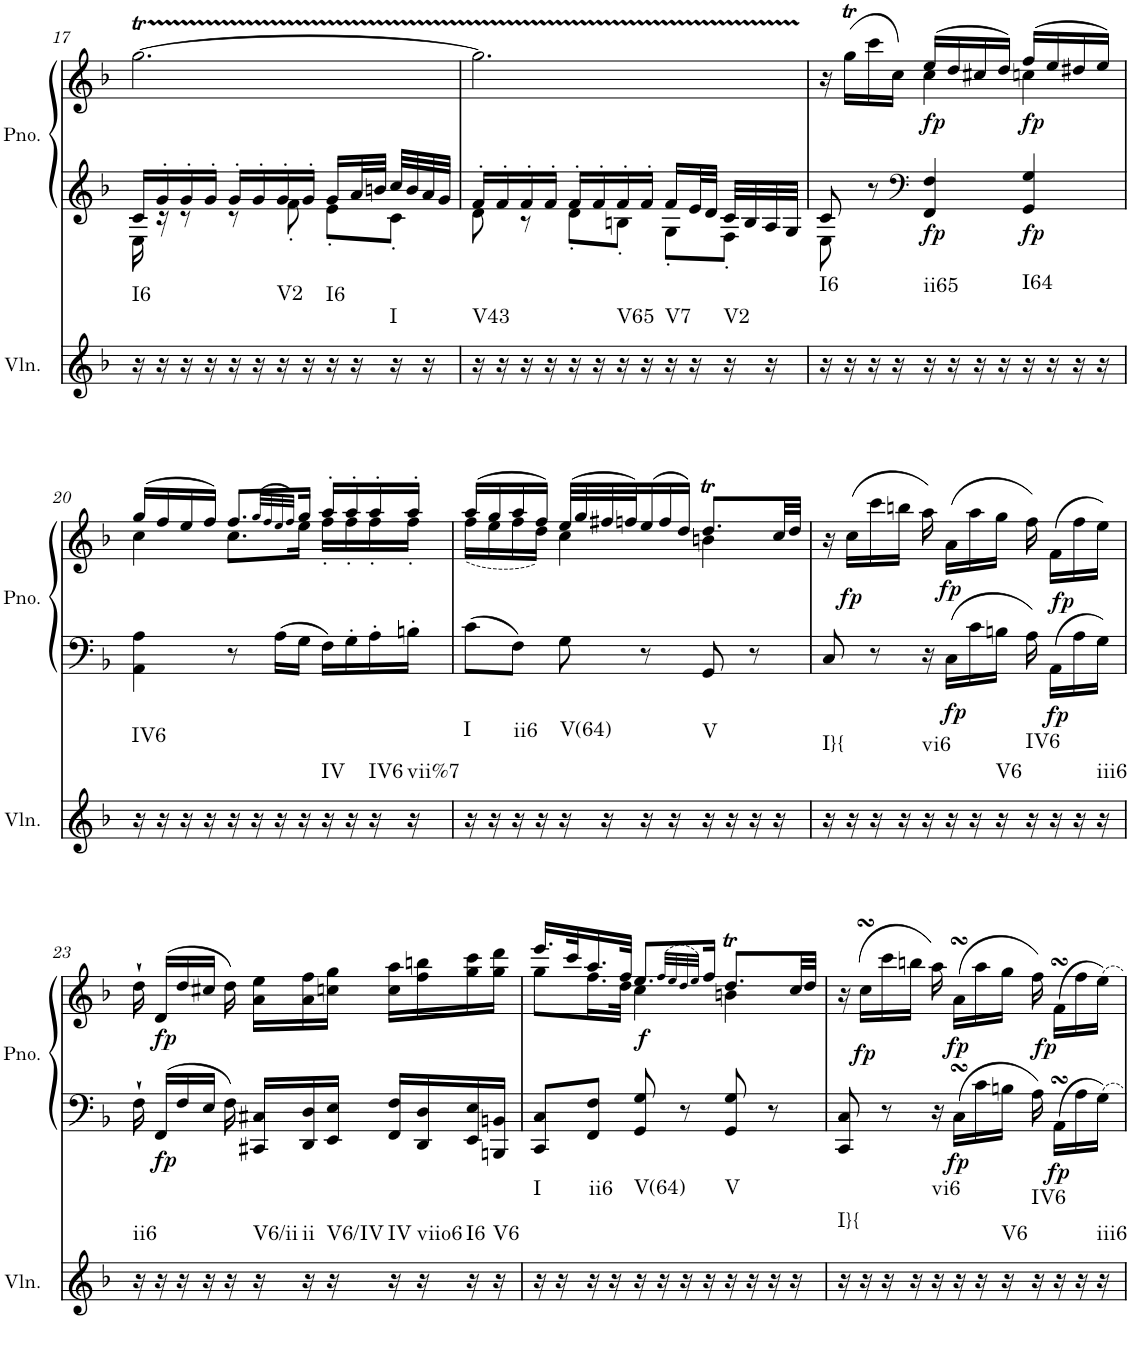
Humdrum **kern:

**kern	**harte	**kern	**kern	**dynam
*part2	*part2	*part1	*part1	*part1
*staff3	*	*staff2	*staff1	*staff1/2
*I"Violin	*	*I"Piano	*	*
*I'Vln.	*	*I'Pno.	*	*
!!LO:PB:g=z
*clefG2	*	*clefG2	*clefG2	*
*k[b-]	*	*k[b-]	*k[b-]	*
*M3/4	*	*M3/4	*M3/4	*
=17	=17	=17	=17	=17
*	*	*^	*	*
!	!LO:H:kt=I6	!	!	!	!
16r	N	16c/LL	16E\	[2.ggT\	.
16r	.	16g'/	16r	.	.
16r	.	16g'/	8r	.	.
16r	.	16g'/JJ	.	.	.
16r	.	16g'/LL	8r	.	.
16r	.	16g'/	.	.	.
!	!LO:H:kt=V2	!	!	!	!
16r	N	16g'/	8f'\	.	.
16r	.	16g'/JJ	.	.	.
!	!LO:H:kt=I6	!	!	!	!
16r	N	16g/LL	8e'\L	.	.
16r	.	32a/L	.	.	.
.	.	32bn/JJJ	.	.	.
!	!LO:H:kt=I	!	!	!	!
16r	N	32cc/LLL	8c'\J	.	.
.	.	32b/	.	.	.
16r	.	32a/	.	.	.
.	.	32g/JJJ	.	.	.
=18	=18	=18	=18	=18	=18
!	!LO:H:kt=V43	!	!	!	!
16r	N	16f'/LL	8d\	2.ggTTT\]	.
16r	.	16f'/	.	.	.
16r	.	16f'/	8r	.	.
16r	.	16f'/JJ	.	.	.
16r	.	16f'/LL	8d'\L	.	.
16r	.	16f'/	.	.	.
!	!LO:H:kt=V65	!	!	!	!
16r	N	16f'/	8Bn'\J	.	.
16r	.	16f'/JJ	.	.	.
!	!LO:H:kt=V7	!	!	!	!
16r	N	16f/LL	8G'\L	.	.
16r	.	32e/L	.	.	.
.	.	32d/JJJ	.	.	.
!	!LO:H:kt=V2	!	!	!	!
16r	N	32c/LLL	8F'\J	.	.
.	.	32B/	.	.	.
16r	.	32A/	.	.	.
.	.	32G/JJJ	.	.	.
=19	=19	=19	=19	=19	=19
*	*	*	*	*^	*
!	!LO:H:kt=I6	!	!	!	!	!
16r	N	8c/	8E\	16r	4ryy	.
16r	.	.	.	(>16ggT\LL	.	.
16r	.	8r	2ryy	16ccc\	.	.
16r	.	.	.	16cc\JJ)	.	.
*	*	*clefF4	*	*	*	*
!	!	!	!	!	!	!LO:DY:b=2
!	!LO:H:kt=ii65	!	!	!	!	!LO:DY:n=1:b
16r	N	4FF/ 4F/	.	(16ee/LL	4cc\	fp fp
16r	.	.	.	16dd/	.	.
16r	.	.	.	16cc#X/	.	.
16r	.	.	.	16dd/JJ)	.	.
!	!	!	!	!	!	!LO:DY:n=2:b=2
!	!LO:H:kt=I64	!	!	!	!	!LO:DY:n=3:b
16r	N	4GG/ 4G/	.	(16ff/LL	4ccn\	fp fp
16r	.	.	.	16ee/	.	.
16r	.	.	8ryy	16dd#X/	.	.
16r	.	.	.	16ee/JJ)	.	.
*	*	*v	*v	*	*	*
!!LO:LB:g=z	!!
=20	=20	=20	=20	=20	=20
!	!LO:H:kt=IV6	!	!	!	!
16r	N	4AA\ 4A\	(16gg/LL	4cc\	.
16r	.	.	16ff/	.	.
16r	.	.	16ee/	.	.
16r	.	.	16ff/JJ)	.	.
16r	.	8r	8.ff/L	8.cc\L	.
16r	.	.	.	.	.
16r	.	16A\LL	.	.	.
.	.	.	(32qgg/LLL	.	.
.	.	.	32qff/	.	.
.	.	.	32qee/	.	.
.	.	.	32qff/JJJ)	.	.
16r	.	16G\JJ	16gg/Jk	16ee\Jk	.
!	!LO:H:kt=IV	!	!	!	!
16r	N	16F\LL	16aa'/LL	16ff'\LL	.
16r	.	16G'\	16aa'/	16ff'\	.
!	!LO:H:kt=IV6	!	!	!	!
16r	N	16A'\	16aa'/	16ff'\	.
!	!LO:H:kt=vii%7	!	!	!	!
16r	N	16Bn'\JJ	16aa'/JJ	16ff'\JJ	.
=21	=21	=21	=21	=21	=21
!	!LO:H:kt=I	!	!	!	!
16r	N	8c\L	(16aa/LL	(16ff\LL	.
16r	.	.	16gg/	16ee\	.
!	!LO:H:kt=ii6	!	!	!	!
16r	N	8F\J	16aa/	16ff\	.
16r	.	.	16ff/JJ)	16dd\JJ)	.
!	!LO:H:kt=V(64)	!	!	!	!
16r	N	8G\	(32ee/LLL	4cc\	.
.	.	.	32gg/	.	.
16r	.	.	32ff#X/	.	.
.	.	.	32ffn/J)	.	.
16r	.	8r	(24ee/	.	.
.	.	.	24ff/	.	.
16r	.	.	.	.	.
.	.	.	24dd/JJ)	.	.
!	!LO:H:kt=V	!	!	!	!
16r	N	8GG/	8.ddT/L	4bn\	.
16r	.	.	.	.	.
16r	.	8r	.	.	.
16r	.	.	32cc/LL	.	.
.	.	.	32dd/JJJ	.	.
*	*	*	*v	*v	*
=22	=22	=22	=22	=22
!	!LO:H:kt=I}{	!	!	!
16r	N	8C/	16r	.
!	!	!	!	!LO:DY:b
16r	.	.	(16cc\LL	fp
16r	.	8r	16ccc\	.
16r	.	.	16bbn\JJ	.
!	!LO:H:kt=vi6	!	!	!
16r	N	16r	16aa\)	.
!	!	!	!	!LO:DY:b
16r	.	16C\LL	(16a\LL	fp
!	!	!	!	!LO:DY:b=2
16r	.	16c\	16aa\	fp
!	!LO:H:kt=V6	!	!	!
16r	N	16Bn\JJ	16gg\JJ	.
!	!LO:H:kt=IV6	!	!	!
16r	N	16A\	16ff\)	.
!	!	!	!	!LO:DY:b=2
!	!	!	!	!LO:DY:n=1:a=2
16r	.	16AA\LL	(16f\LL	fp fp
16r	.	16A\	16ff\	.
!	!LO:H:kt=iii6	!	!	!
16r	N	16G\JJ	16ee\JJ)	.
!!LO:LB:g=z
=23	=23	=23	=23	=23
!	!LO:H:kt=ii6	!	!	!
16r	N	16F`\	16dd`\	.
!	!	!	!	!LO:DY:b=2
!	!	!	!	!LO:DY:n=1:b
16r	.	16FF/LL	(16d/LL	fp fp
16r	.	16F/	16dd/	.
16r	.	16E/JJ	16cc#X/JJ	.
16r	.	16F\	16dd\)	.
!	!LO:H:kt=V6/ii	!	!	!
16r	N	16CC#X/ 16C#X/LL	16a\ 16ee\LL	.
!	!LO:H:kt=ii	!	!	!
16r	N	16DD/ 16D/	16a\ 16ff\	.
!	!LO:H:kt=V6/IV	!	!	!
16r	N	16EE/ 16E/JJ	16ccn\ 16gg\JJ	.
!	!LO:H:kt=IV	!	!	!
16r	N	16FF/ 16F/LL	16cc\ 16aa\LL	.
!	!LO:H:kt=viio6	!	!	!
16r	N	16DD/ 16D/	16ff\ 16bbn\	.
!	!LO:H:kt=I6	!	!	!
16r	N	16EE/ 16E/	16gg\ 16ccc\	.
!	!LO:H:kt=V6	!	!	!
16r	N	16BBBn/ 16BBn/JJ	16gg\ 16ddd\JJ	.
=24	=24	=24	=24	=24
*	*	*	*^	*
!	!LO:H:kt=I	!	!	!	!
16r	N	8CC/ 8C/L	16.eee/LL	8gg\L	.
16r	.	.	.	.	.
.	.	.	32ccc/K	.	.
!	!LO:H:kt=ii6	!	!	!	!
16r	N	8FF/ 8F/J	16.aa/	16.ff\L	.
16r	.	.	.	.	.
.	.	.	32ff/JJk	32dd\JJk	.
!	!LO:H:kt=V(64)	!	!	!	!LO:DY:b
16r	N	8GG/ 8G/	8.ee/L	4cc\	f
16r	.	.	.	.	.
16r	.	8r	.	.	.
.	.	.	(32qff/LLL	.	.
.	.	.	32qee/	.	.
.	.	.	32qdd/	.	.
.	.	.	32qee/JJJ)	.	.
16r	.	.	16ff/Jk	.	.
!	!LO:H:kt=V	!	!	!	!
16r	N	8GG/ 8G/	8.ddT/L	4bn\	.
16r	.	.	.	.	.
16r	.	8r	.	.	.
16r	.	.	32cc/LL	.	.
.	.	.	32dd/JJJ	.	.
*	*	*	*v	*v	*
=25	=25	=25	=25	=25
!	!LO:H:kt=I}{	!	!	!
16r	N	8CC/ 8C/	16r	.
!	!	!	!	!LO:DY:b
16r	.	.	(16ccsSSS\LL	fp
16r	.	8r	16ccc\	.
16r	.	.	16bbn\JJ	.
!	!LO:H:kt=vi6	!	!	!
16r	N	16r	16aa\)	.
!	!	!	!	!LO:DY:b=2
!	!	!	!	!LO:DY:n=1:b
16r	.	16CsSSS\LL	(16asSsS\LL	fp fp
16r	.	16c\	16aa\	.
!	!LO:H:kt=V6	!	!	!
16r	N	16Bn\JJ	16gg\JJ	.
!	!LO:H:kt=IV6	!	!	!
16r	N	16A\	16ff\)	.
!	!	!	!	!LO:DY:n=2:b=2
!	!	!	!	!LO:DY:n=3:b
16r	.	16AAsSsS\LL	(16fsSSs\LL	fp fp
16r	.	16A\	16ff\	.
!	!LO:H:kt=iii6	!	!	!
16r	N	16G\JJ	16ee\JJ)	.
=	=	=	=	=
*-	*-	*-	*-	*-
